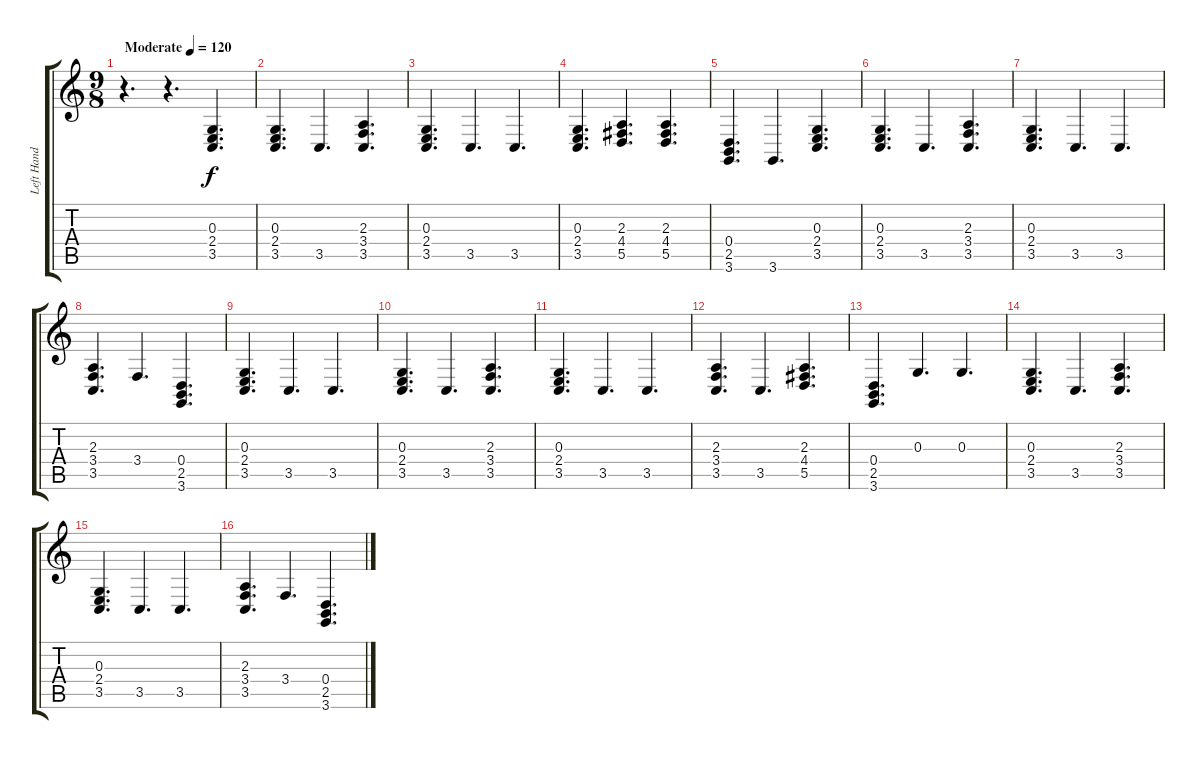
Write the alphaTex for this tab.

\track ("Left Hand" "Left Hand") {instrument acousticgrandpiano}
\staff {score tabs}
\tuning (E4 B3 G3 D3 A2 E2) {hide}
\ts (9 8)
\tempo (120 "Moderate")
\clef g2
\ks c
r.4{d dy f instrument acousticgrandpiano} r.4{d} (0.3 2.4 3.5).4{d} |
(0.3 2.4 3.5).4{d} 3.5.4{d} (2.3 3.4 3.5).4{d} |
(0.3 2.4 3.5).4{d} 3.5.4{d} 3.5.4{d} |
(0.3 2.4 3.5).4{d} (2.3 4.4 5.5).4{d} (2.3 4.4 5.5).4{d} |
(0.4 2.5 3.6).4{d} 3.6.4{d} (0.3 2.4 3.5).4{d} |
(0.3 2.4 3.5).4{d} 3.5.4{d} (2.3 3.4 3.5).4{d} |
(0.3 2.4 3.5).4{d} 3.5.4{d} 3.5.4{d} |
(2.3 3.4 3.5).4{d} 3.4.4{d} (0.4 2.5 3.6).4{d} |
(0.3 2.4 3.5).4{d} 3.5.4{d} 3.5.4{d} |
(0.3 2.4 3.5).4{d} 3.5.4{d} (2.3 3.4 3.5).4{d} |
(0.3 2.4 3.5).4{d} 3.5.4{d} 3.5.4{d} |
(2.3 3.4 3.5).4{d} 3.5.4{d} (2.3 4.4 5.5).4{d} |
(0.4 2.5 3.6).4{d} 0.3.4{d} 0.3.4{d} |
(0.3 2.4 3.5).4{d} 3.5.4{d} (2.3 3.4 3.5).4{d} |
(0.3 2.4 3.5).4{d} 3.5.4{d} 3.5.4{d} |
(2.3 3.4 3.5).4{d} 3.4.4{d} (0.4 2.5 3.6).4{d}
